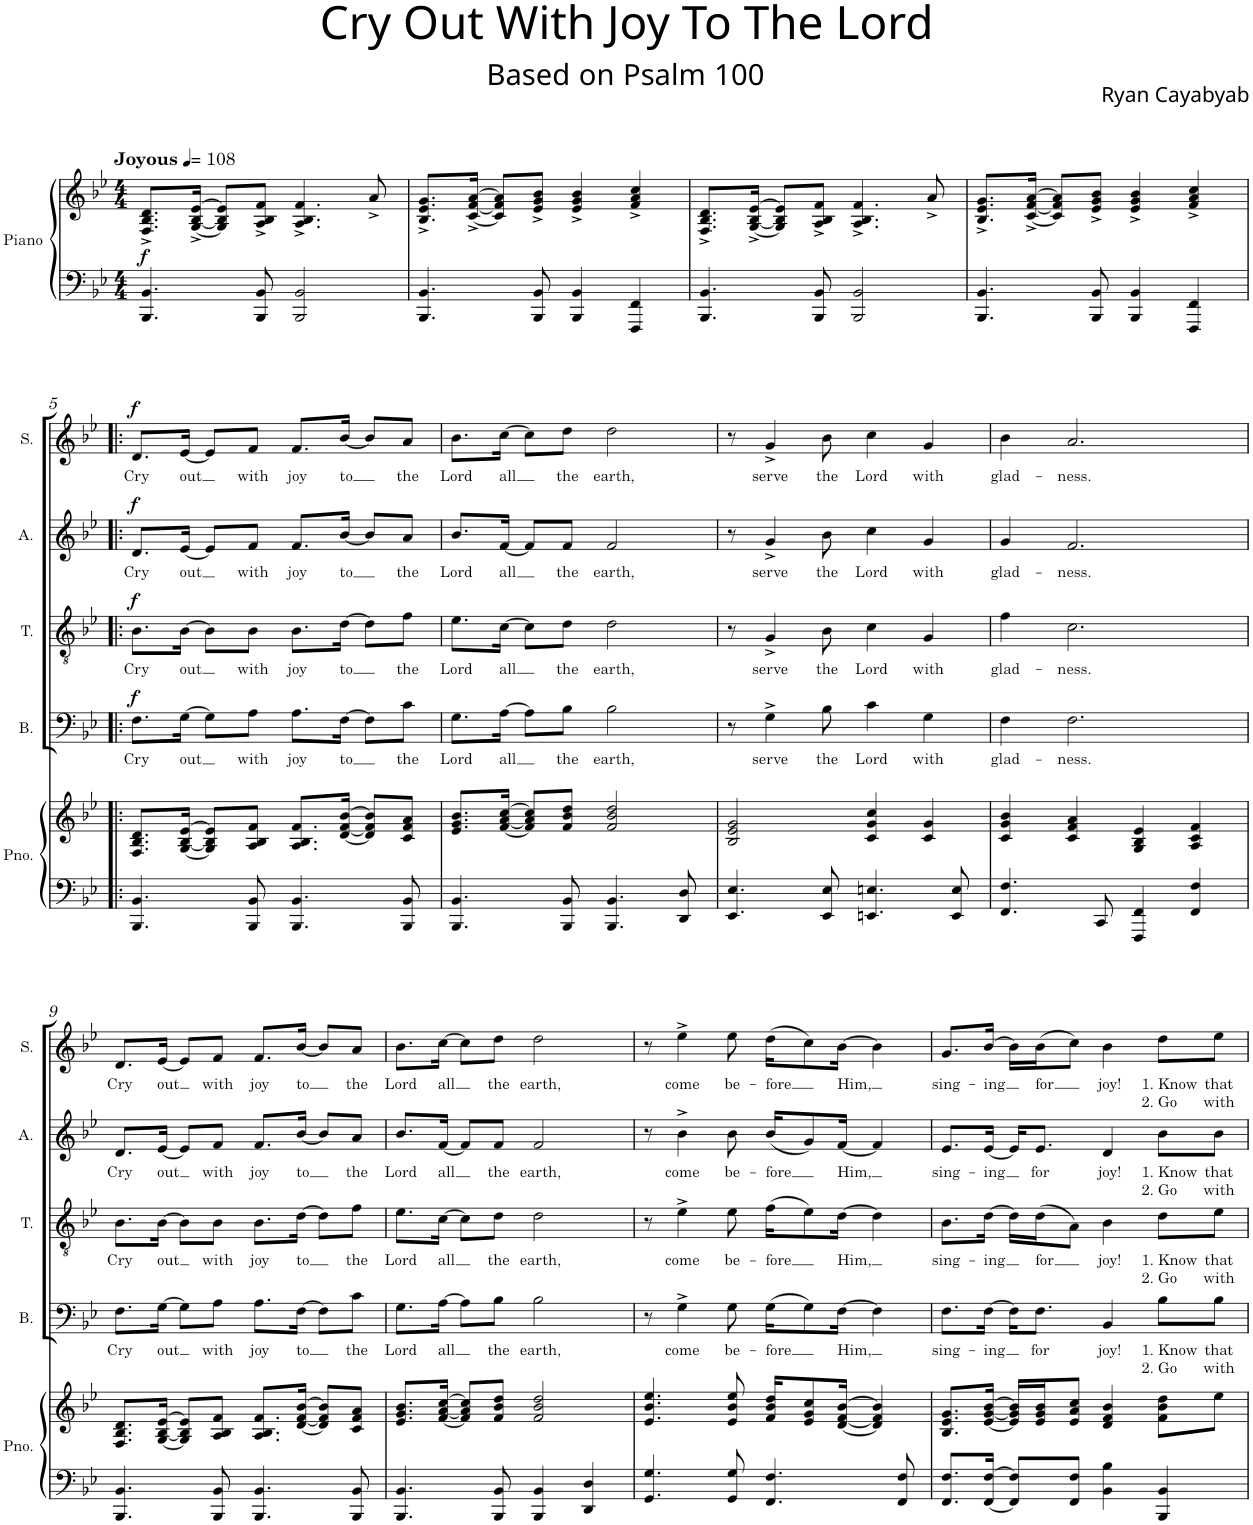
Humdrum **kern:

**kern	**kern	**dynam	**kern	**text	**text	**dynam	**kern	**text	**text	**dynam	**kern	**text	**text	**dynam	**kern	**text	**text	**dynam
*part5	*part5	*part5	*part4	*part4	*part4	*part4	*part3	*part3	*part3	*part3	*part2	*part2	*part2	*part2	*part1	*part1	*part1	*part1
*staff6	*staff5	*staff5/6	*staff4	*staff4	*staff4	*staff4	*staff3	*staff3	*staff3	*staff3	*staff2	*staff2	*staff2	*staff2	*staff1	*staff1	*staff1	*staff1
*I"Piano	*	*	*I"Bass	*	*	*	*I"Tenor	*	*	*	*I"Alto	*	*	*	*I"Soprano	*	*	*
*I'Pno.	*	*	*I'B.	*	*	*	*I'T.	*	*	*	*I'A.	*	*	*	*I'S.	*	*	*
*clefF4	*clefG2	*	*clefF4	*	*	*	*clefGv2	*	*	*	*clefG2	*	*	*	*clefG2	*	*	*
*k[b-e-]	*k[b-e-]	*	*k[b-e-]	*	*	*	*k[b-e-]	*	*	*	*k[b-e-]	*	*	*	*k[b-e-]	*	*	*
*M4/4	*M4/4	*	*M4/4	*	*	*	*M4/4	*	*	*	*M4/4	*	*	*	*M4/4	*	*	*
*MM108	*MM108	*	*MM108	*	*	*	*MM108	*	*	*	*MM108	*	*	*	*MM108	*	*	*
=1	=1	=1	=1	=1	=1	=1	=1	=1	=1	=1	=1	=1	=1	=1	=1	=1	=1	=1
!	!	!	!	!	!	!	!	!	!	!	!	!	!	!	!LO:TX:a:B:t=Joyous	!	!	!
!	!	!LO:DY:b	!	!	!	!	!	!	!	!	!	!	!	!	!	!	!	!
4.BBB-/ 4.BB-/	8.F/^ 8.B-/^ 8.d/^L	f	1r	.	.	.	1r	.	.	.	1r	.	.	.	1r	.	.	.
.	[16G/^ [16B-/^ [16e-/^Jk	.	.	.	.	.	.	.	.	.	.	.	.	.	.	.	.	.
.	8G/] 8B-/] 8e-/]L	.	.	.	.	.	.	.	.	.	.	.	.	.	.	.	.	.
8BBB-/ 8BB-/	8A/^ 8B-/^ 8f/^J	.	.	.	.	.	.	.	.	.	.	.	.	.	.	.	.	.
2BBB-/ 2BB-/	4.A/^ 4.B-/^ 4.f/^	.	.	.	.	.	.	.	.	.	.	.	.	.	.	.	.	.
.	8a^/	.	.	.	.	.	.	.	.	.	.	.	.	.	.	.	.	.
=2	=2	=2	=2	=2	=2	=2	=2	=2	=2	=2	=2	=2	=2	=2	=2	=2	=2	=2
4.BBB-/ 4.BB-/	8.B-/^ 8.e-/^ 8.g/^L	.	1r	.	.	.	1r	.	.	.	1r	.	.	.	1r	.	.	.
.	[16c/^ [16f/^ [16a/^Jk	.	.	.	.	.	.	.	.	.	.	.	.	.	.	.	.	.
.	8c/] 8f/] 8a/]L	.	.	.	.	.	.	.	.	.	.	.	.	.	.	.	.	.
8BBB-/ 8BB-/	8e-/^ 8g/^ 8b-/^J	.	.	.	.	.	.	.	.	.	.	.	.	.	.	.	.	.
4BBB-/ 4BB-/	4e-/^ 4g/^ 4b-/^	.	.	.	.	.	.	.	.	.	.	.	.	.	.	.	.	.
4FFF/ 4FF/	4f/^ 4a/^ 4cc/^	.	.	.	.	.	.	.	.	.	.	.	.	.	.	.	.	.
=3	=3	=3	=3	=3	=3	=3	=3	=3	=3	=3	=3	=3	=3	=3	=3	=3	=3	=3
4.BBB-/ 4.BB-/	8.F/^ 8.B-/^ 8.d/^L	.	1r	.	.	.	1r	.	.	.	1r	.	.	.	1r	.	.	.
.	[16G/^ [16B-/^ [16e-/^Jk	.	.	.	.	.	.	.	.	.	.	.	.	.	.	.	.	.
.	8G/] 8B-/] 8e-/]L	.	.	.	.	.	.	.	.	.	.	.	.	.	.	.	.	.
8BBB-/ 8BB-/	8A/^ 8B-/^ 8f/^J	.	.	.	.	.	.	.	.	.	.	.	.	.	.	.	.	.
2BBB-/ 2BB-/	4.A/^ 4.B-/^ 4.f/^	.	.	.	.	.	.	.	.	.	.	.	.	.	.	.	.	.
.	8a^/	.	.	.	.	.	.	.	.	.	.	.	.	.	.	.	.	.
=4	=4	=4	=4	=4	=4	=4	=4	=4	=4	=4	=4	=4	=4	=4	=4	=4	=4	=4
4.BBB-/ 4.BB-/	8.B-/^ 8.e-/^ 8.g/^L	.	1r	.	.	.	1r	.	.	.	1r	.	.	.	1r	.	.	.
.	[16c/^ [16f/^ [16a/^Jk	.	.	.	.	.	.	.	.	.	.	.	.	.	.	.	.	.
.	8c/] 8f/] 8a/]L	.	.	.	.	.	.	.	.	.	.	.	.	.	.	.	.	.
8BBB-/ 8BB-/	8e-/^ 8g/^ 8b-/^J	.	.	.	.	.	.	.	.	.	.	.	.	.	.	.	.	.
4BBB-/ 4BB-/	4e-/^ 4g/^ 4b-/^	.	.	.	.	.	.	.	.	.	.	.	.	.	.	.	.	.
4FFF/ 4FF/	4f/^ 4a/^ 4cc/^	.	.	.	.	.	.	.	.	.	.	.	.	.	.	.	.	.
!!LO:LB:g=z
=5!|:	=5!|:	=5!|:	=5!|:	=5!|:	=5!|:	=5!|:	=5!|:	=5!|:	=5!|:	=5!|:	=5!|:	=5!|:	=5!|:	=5!|:	=5!|:	=5!|:	=5!|:	=5!|:
!	!	!	!	!LO:LY:b	!	!LO:DY:a	!	!LO:LY:b	!	!LO:DY:a	!	!LO:LY:b	!	!LO:DY:a	!	!LO:LY:b	!	!LO:DY:a
4.BBB-/ 4.BB-/	8.F/ 8.B-/ 8.d/L	.	8.F\L	Cry	.	f	8.B-\L	Cry	.	f	8.d/L	Cry	.	f	8.d/L	Cry	.	f
!	!	!	!	!LO:LY:b	!	!	!	!LO:LY:b	!	!	!	!LO:LY:b	!	!	!	!LO:LY:b	!	!
.	[16G/ [16B-/ [16e-/Jk	.	[16G\Jk	out	.	.	[16B-\Jk	out	.	.	[16e-/Jk	out	.	.	[16e-/Jk	out	.	.
.	8G/] 8B-/] 8e-/]L	.	8G\L]	.	.	.	8B-\L]	.	.	.	8e-/L]	.	.	.	8e-/L]	.	.	.
!	!	!	!	!LO:LY:b	!	!	!	!LO:LY:b	!	!	!	!LO:LY:b	!	!	!	!LO:LY:b	!	!
8BBB-/ 8BB-/	8A/ 8B-/ 8f/J	.	8A\J	with	.	.	8B-\J	with	.	.	8f/J	with	.	.	8f/J	with	.	.
!	!	!	!	!LO:LY:b	!	!	!	!LO:LY:b	!	!	!	!LO:LY:b	!	!	!	!LO:LY:b	!	!
4.BBB-/ 4.BB-/	8.A/ 8.B-/ 8.f/L	.	8.A\L	joy	.	.	8.B-\L	joy	.	.	8.f/L	joy	.	.	8.f/L	joy	.	.
!	!	!	!	!LO:LY:b	!	!	!	!LO:LY:b	!	!	!	!LO:LY:b	!	!	!	!LO:LY:b	!	!
.	[16d/ [16f/ [16b-/Jk	.	[16F\Jk	to	.	.	[16d\Jk	to	.	.	[16b-/Jk	to	.	.	[16b-/Jk	to	.	.
.	8d/] 8f/] 8b-/]L	.	8F\L]	.	.	.	8d\L]	.	.	.	8b-/L]	.	.	.	8b-/L]	.	.	.
!	!	!	!	!LO:LY:b	!	!	!	!LO:LY:b	!	!	!	!LO:LY:b	!	!	!	!LO:LY:b	!	!
8BBB-/ 8BB-/	8c/ 8f/ 8a/J	.	8c\J	the	.	.	8f\J	the	.	.	8a/J	the	.	.	8a/J	the	.	.
=6	=6	=6	=6	=6	=6	=6	=6	=6	=6	=6	=6	=6	=6	=6	=6	=6	=6	=6
!	!	!	!	!LO:LY:b	!	!	!	!LO:LY:b	!	!	!	!LO:LY:b	!	!	!	!LO:LY:b	!	!
4.BBB-/ 4.BB-/	8.e-/ 8.g/ 8.b-/L	.	8.G\L	Lord	.	.	8.e-\L	Lord	.	.	8.b-/L	Lord	.	.	8.b-\L	Lord	.	.
!	!	!	!	!LO:LY:b	!	!	!	!LO:LY:b	!	!	!	!LO:LY:b	!	!	!	!LO:LY:b	!	!
.	[16f/ [16a/ [16cc/Jk	.	[16A\Jk	all	.	.	[16c\Jk	all	.	.	[16f/Jk	all	.	.	[16cc\Jk	all	.	.
.	8f/] 8a/] 8cc/]L	.	8A\L]	.	.	.	8c\L]	.	.	.	8f/L]	.	.	.	8cc\L]	.	.	.
!	!	!	!	!LO:LY:b	!	!	!	!LO:LY:b	!	!	!	!LO:LY:b	!	!	!	!LO:LY:b	!	!
8BBB-/ 8BB-/	8f/ 8b-/ 8dd/J	.	8B-\J	the	.	.	8d\J	the	.	.	8f/J	the	.	.	8dd\J	the	.	.
!	!	!	!	!LO:LY:b	!	!	!	!LO:LY:b	!	!	!	!LO:LY:b	!	!	!	!LO:LY:b	!	!
4.BBB-/ 4.BB-/	2f/ 2b-/ 2dd/	.	2B-\	earth,	.	.	2d\	earth,	.	.	2f/	earth,	.	.	2dd\	earth,	.	.
8DD/ 8D/	.	.	.	.	.	.	.	.	.	.	.	.	.	.	.	.	.	.
=7	=7	=7	=7	=7	=7	=7	=7	=7	=7	=7	=7	=7	=7	=7	=7	=7	=7	=7
4.EE-/ 4.E-/	2B-/ 2e-/ 2g/	.	8r	.	.	.	8r	.	.	.	8r	.	.	.	8r	.	.	.
!	!	!	!	!LO:LY:b	!	!	!	!LO:LY:b	!	!	!	!LO:LY:b	!	!	!	!LO:LY:b	!	!
.	.	.	4G^\	serve	.	.	4G^/	serve	.	.	4g^/	serve	.	.	4g^/	serve	.	.
!	!	!	!	!LO:LY:b	!	!	!	!LO:LY:b	!	!	!	!LO:LY:b	!	!	!	!LO:LY:b	!	!
8EE-/ 8E-/	.	.	8B-\	the	.	.	8B-\	the	.	.	8b-\	the	.	.	8b-\	the	.	.
!	!	!	!	!LO:LY:b	!	!	!	!LO:LY:b	!	!	!	!LO:LY:b	!	!	!	!LO:LY:b	!	!
4.EEn/ 4.En/	4c/ 4g/ 4cc/	.	4c\	Lord	.	.	4c\	Lord	.	.	4cc\	Lord	.	.	4cc\	Lord	.	.
!	!	!	!	!LO:LY:b	!	!	!	!LO:LY:b	!	!	!	!LO:LY:b	!	!	!	!LO:LY:b	!	!
.	4c/ 4g/	.	4G\	with	.	.	4G/	with	.	.	4g/	with	.	.	4g/	with	.	.
8EE/ 8E/	.	.	.	.	.	.	.	.	.	.	.	.	.	.	.	.	.	.
=8	=8	=8	=8	=8	=8	=8	=8	=8	=8	=8	=8	=8	=8	=8	=8	=8	=8	=8
!	!	!	!	!LO:LY:b	!	!	!	!LO:LY:b	!	!	!	!LO:LY:b	!	!	!	!LO:LY:b	!	!
4.FF/ 4.F/	4c/ 4g/ 4b-/	.	4F\	glad-	.	.	4f\	glad-	.	.	4g/	glad-	.	.	4b-\	glad-	.	.
!	!	!	!	!LO:LY:b	!	!	!	!LO:LY:b	!	!	!	!LO:LY:b	!	!	!	!LO:LY:b	!	!
.	4c/ 4f/ 4a/	.	2.F\	-ness.	.	.	2.c\	-ness.	.	.	2.f/	-ness.	.	.	2.a/	-ness.	.	.
8CC/	.	.	.	.	.	.	.	.	.	.	.	.	.	.	.	.	.	.
4FFF/ 4FF/	4G/ 4B-/ 4e-/	.	.	.	.	.	.	.	.	.	.	.	.	.	.	.	.	.
4FF/ 4F/	4A/ 4c/ 4f/	.	.	.	.	.	.	.	.	.	.	.	.	.	.	.	.	.
!!LO:LB:g=z
=9	=9	=9	=9	=9	=9	=9	=9	=9	=9	=9	=9	=9	=9	=9	=9	=9	=9	=9
!	!	!	!	!LO:LY:b	!	!	!	!LO:LY:b	!	!	!	!LO:LY:b	!	!	!	!LO:LY:b	!	!
4.BBB-/ 4.BB-/	8.F/ 8.B-/ 8.d/L	.	8.F\L	Cry	.	.	8.B-\L	Cry	.	.	8.d/L	Cry	.	.	8.d/L	Cry	.	.
!	!	!	!	!LO:LY:b	!	!	!	!LO:LY:b	!	!	!	!LO:LY:b	!	!	!	!LO:LY:b	!	!
.	[16G/ [16B-/ [16e-/Jk	.	[16G\Jk	out	.	.	[16B-\Jk	out	.	.	[16e-/Jk	out	.	.	[16e-/Jk	out	.	.
.	8G/] 8B-/] 8e-/]L	.	8G\L]	.	.	.	8B-\L]	.	.	.	8e-/L]	.	.	.	8e-/L]	.	.	.
!	!	!	!	!LO:LY:b	!	!	!	!LO:LY:b	!	!	!	!LO:LY:b	!	!	!	!LO:LY:b	!	!
8BBB-/ 8BB-/	8A/ 8B-/ 8f/J	.	8A\J	with	.	.	8B-\J	with	.	.	8f/J	with	.	.	8f/J	with	.	.
!	!	!	!	!LO:LY:b	!	!	!	!LO:LY:b	!	!	!	!LO:LY:b	!	!	!	!LO:LY:b	!	!
4.BBB-/ 4.BB-/	8.A/ 8.B-/ 8.f/L	.	8.A\L	joy	.	.	8.B-\L	joy	.	.	8.f/L	joy	.	.	8.f/L	joy	.	.
!	!	!	!	!LO:LY:b	!	!	!	!LO:LY:b	!	!	!	!LO:LY:b	!	!	!	!LO:LY:b	!	!
.	[16d/ [16f/ [16b-/Jk	.	[16F\Jk	to	.	.	[16d\Jk	to	.	.	[16b-/Jk	to	.	.	[16b-/Jk	to	.	.
.	8d/] 8f/] 8b-/]L	.	8F\L]	.	.	.	8d\L]	.	.	.	8b-/L]	.	.	.	8b-/L]	.	.	.
!	!	!	!	!LO:LY:b	!	!	!	!LO:LY:b	!	!	!	!LO:LY:b	!	!	!	!LO:LY:b	!	!
8BBB-/ 8BB-/	8c/ 8f/ 8a/J	.	8c\J	the	.	.	8f\J	the	.	.	8a/J	the	.	.	8a/J	the	.	.
=10	=10	=10	=10	=10	=10	=10	=10	=10	=10	=10	=10	=10	=10	=10	=10	=10	=10	=10
!	!	!	!	!LO:LY:b	!	!	!	!LO:LY:b	!	!	!	!LO:LY:b	!	!	!	!LO:LY:b	!	!
4.BBB-/ 4.BB-/	8.e-/ 8.g/ 8.b-/L	.	8.G\L	Lord	.	.	8.e-\L	Lord	.	.	8.b-/L	Lord	.	.	8.b-\L	Lord	.	.
!	!	!	!	!LO:LY:b	!	!	!	!LO:LY:b	!	!	!	!LO:LY:b	!	!	!	!LO:LY:b	!	!
.	[16f/ [16a/ [16cc/Jk	.	[16A\Jk	all	.	.	[16c\Jk	all	.	.	[16f/Jk	all	.	.	[16cc\Jk	all	.	.
.	8f/] 8a/] 8cc/]L	.	8A\L]	.	.	.	8c\L]	.	.	.	8f/L]	.	.	.	8cc\L]	.	.	.
!	!	!	!	!LO:LY:b	!	!	!	!LO:LY:b	!	!	!	!LO:LY:b	!	!	!	!LO:LY:b	!	!
8BBB-/ 8BB-/	8f/ 8b-/ 8dd/J	.	8B-\J	the	.	.	8d\J	the	.	.	8f/J	the	.	.	8dd\J	the	.	.
!	!	!	!	!LO:LY:b	!	!	!	!LO:LY:b	!	!	!	!LO:LY:b	!	!	!	!LO:LY:b	!	!
4BBB-/ 4BB-/	2f/ 2b-/ 2dd/	.	2B-\	earth,	.	.	2d\	earth,	.	.	2f/	earth,	.	.	2dd\	earth,	.	.
4DD/ 4D/	.	.	.	.	.	.	.	.	.	.	.	.	.	.	.	.	.	.
=11	=11	=11	=11	=11	=11	=11	=11	=11	=11	=11	=11	=11	=11	=11	=11	=11	=11	=11
4.GG/ 4.G/	4.e-/ 4.b-/ 4.ee-/	.	8r	.	.	.	8r	.	.	.	8r	.	.	.	8r	.	.	.
!	!	!	!	!LO:LY:b	!	!	!	!LO:LY:b	!	!	!	!LO:LY:b	!	!	!	!LO:LY:b	!	!
.	.	.	4G^\	come	.	.	4e-^\	come	.	.	4b-^\	come	.	.	4ee-^\	come	.	.
!	!	!	!	!LO:LY:b	!	!	!	!LO:LY:b	!	!	!	!LO:LY:b	!	!	!	!LO:LY:b	!	!
8GG/ 8G/	8e-/ 8b-/ 8ee-/	.	8G\	be-	.	.	8e-\	be-	.	.	8b-\	be-	.	.	8ee-\	be-	.	.
!	!	!	!	!LO:LY:b	!	!	!	!LO:LY:b	!	!	!	!LO:LY:b	!	!	!	!LO:LY:b	!	!
4.FF/ 4.F/	16f/ 16b-/ 16dd/KL	.	(16G\KL	-fore	.	.	(16f\KL	-fore	.	.	(16b-/KL	-fore	.	.	(16dd\KL	-fore	.	.
.	8e-/ 8g/ 8cc/	.	8G\)	.	.	.	8e-\)	.	.	.	8g/)	.	.	.	8cc\)	.	.	.
!	!	!	!	!LO:LY:b	!	!	!	!LO:LY:b	!	!	!	!LO:LY:b	!	!	!	!LO:LY:b	!	!
.	[16d/ [16f/ [16b-/Jk	.	[16F\Jk	Him,	.	.	[16d\Jk	Him,	.	.	[16f/Jk	Him,	.	.	[16b-\Jk	Him,	.	.
.	4d/] 4f/] 4b-/]	.	4F\]	.	.	.	4d\]	.	.	.	4f/]	.	.	.	4b-\]	.	.	.
8FF/ 8F/	.	.	.	.	.	.	.	.	.	.	.	.	.	.	.	.	.	.
=12	=12	=12	=12	=12	=12	=12	=12	=12	=12	=12	=12	=12	=12	=12	=12	=12	=12	=12
!	!	!	!	!LO:LY:b	!	!	!	!LO:LY:b	!	!	!	!LO:LY:b	!	!	!	!LO:LY:b	!	!
8.FF/ 8.F/L	8.B-/ 8.e-/ 8.g/L	.	8.F\L	sing-	.	.	8.B-\L	sing-	.	.	8.e-/L	sing-	.	.	8.g/L	sing-	.	.
!	!	!	!	!LO:LY:b	!	!	!	!LO:LY:b	!	!	!	!LO:LY:b	!	!	!	!LO:LY:b	!	!
[16FF/ [16F/Jk	[16e-/ [16g/ [16b-/Jk	.	[16F\Jk	-ing	.	.	[16d\Jk	-ing	.	.	[16e-/Jk	-ing	.	.	[16b-/Jk	-ing	.	.
8FF/] 8F/]L	16e-/] 16g/] 16b-/]LL	.	16F\KL]	.	.	.	16d\LL]	.	.	.	16e-/KL]	.	.	.	16b-\LL]	.	.	.
!	!	!	!	!LO:LY:b	!	!	!	!LO:LY:b	!	!	!	!LO:LY:b	!	!	!	!LO:LY:b	!	!
.	16e-/ 16g/ 16b-/J	.	8.F\J	for	.	.	(16d\J	for	.	.	8.e-/J	for	.	.	(16b-\J	for	.	.
8FF/ 8F/J	8e-/ 8a/ 8cc/J	.	.	.	.	.	8A\J)	.	.	.	.	.	.	.	8cc\J)	.	.	.
!	!	!	!	!LO:LY:b	!	!	!	!LO:LY:b	!	!	!	!LO:LY:b	!	!	!	!LO:LY:b	!	!
4BB-\ 4B-\	4d/ 4f/ 4b-/	.	4BB-/	joy!	.	.	4B-\	joy!	.	.	4d/	joy!	.	.	4b-\	joy!	.	.
!	!	!	!	!LO:LY:b	!LO:LY:b	!	!	!LO:LY:b	!LO:LY:b	!	!	!LO:LY:b	!LO:LY:b	!	!	!LO:LY:b	!LO:LY:b	!
4BBB-/ 4BB-/	8f\ 8b-\ 8dd\L	.	8B-\L	1. Know	2. Go	.	8d\L	1. Know	2. Go	.	8b-\L	1. Know	2. Go	.	8dd\L	1. Know	2. Go	.
!	!	!	!	!LO:LY:b	!LO:LY:b	!	!	!LO:LY:b	!LO:LY:b	!	!	!LO:LY:b	!LO:LY:b	!	!	!LO:LY:b	!LO:LY:b	!
.	8ee-\J	.	8B-\J	that	with	.	8e-\J	that	with	.	8b-\J	that	with	.	8ee-\J	that	with	.
=	=	=	=	=	=	=	=	=	=	=	=	=	=	=	=	=	=	=
*-	*-	*-	*-	*-	*-	*-	*-	*-	*-	*-	*-	*-	*-	*-	*-	*-	*-	*-
